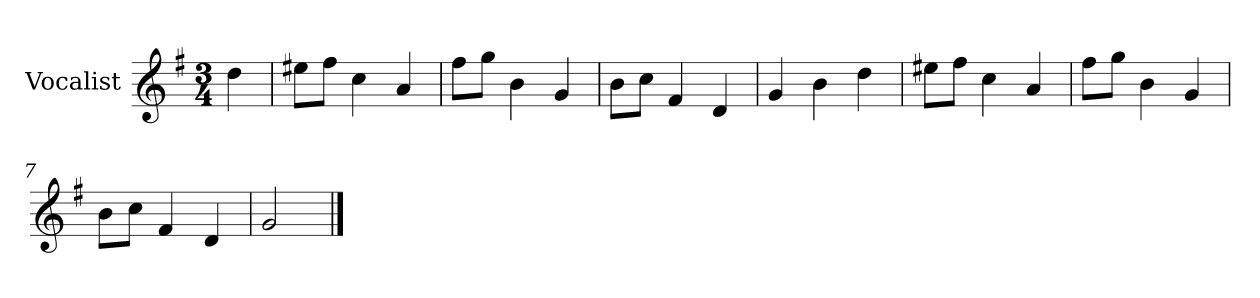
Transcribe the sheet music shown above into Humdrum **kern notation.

**kern
*part1
*staff1
*I"Vocalist
*k[f#]
*G:
*M3/4
=
4dd
=1
8ee#XL
8ff#J
4cc
4a
=2
8ff#L
8ggJ
4b
4g
=3
8bL
8ccJ
4f#
4d
=4
4g
4b
4dd
=5
8ee#XL
8ff#J
4cc
4a
=6
8ff#L
8ggJ
4b
4g
=7
8bL
8ccJ
4f#
4d
=8
2g
==
*-
